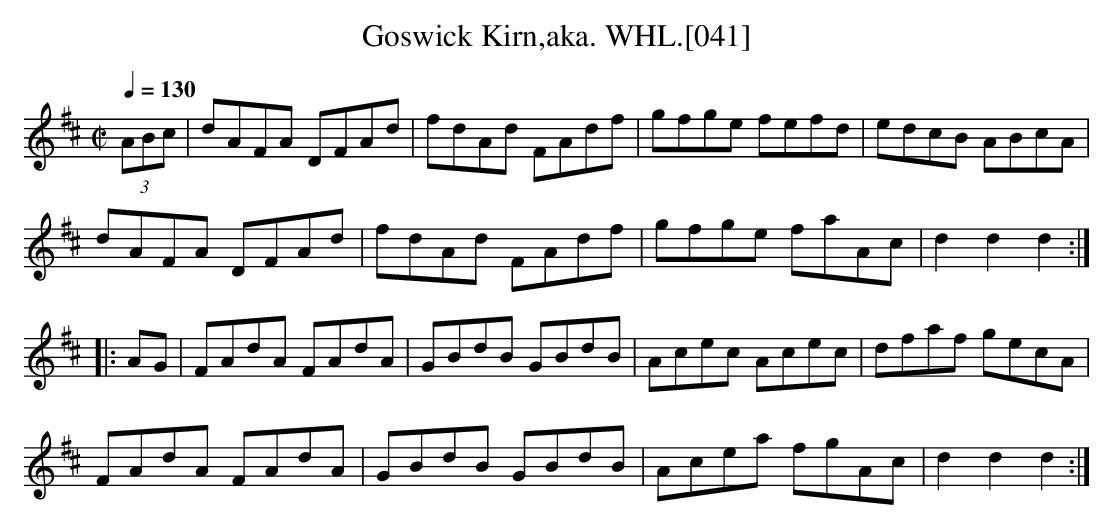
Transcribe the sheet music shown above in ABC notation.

X:1
T:Goswick Kirn,aka. WHL.[041]
M:C|
L:1/8
Q:1/4=130
K:D
(3ABc|dAFA DFAd|fdAd FAdf|gfge fefd|edcB ABcA|
dAFA DFAd|fdAd FAdf|gfge faAc|d2d2d2:|
|:AG|FAdA FAdA|GBdB GBdB|Acec Acec|dfaf gecA|
FAdA FAdA|GBdB GBdB|Acea fgAc|d2d2d2:|
